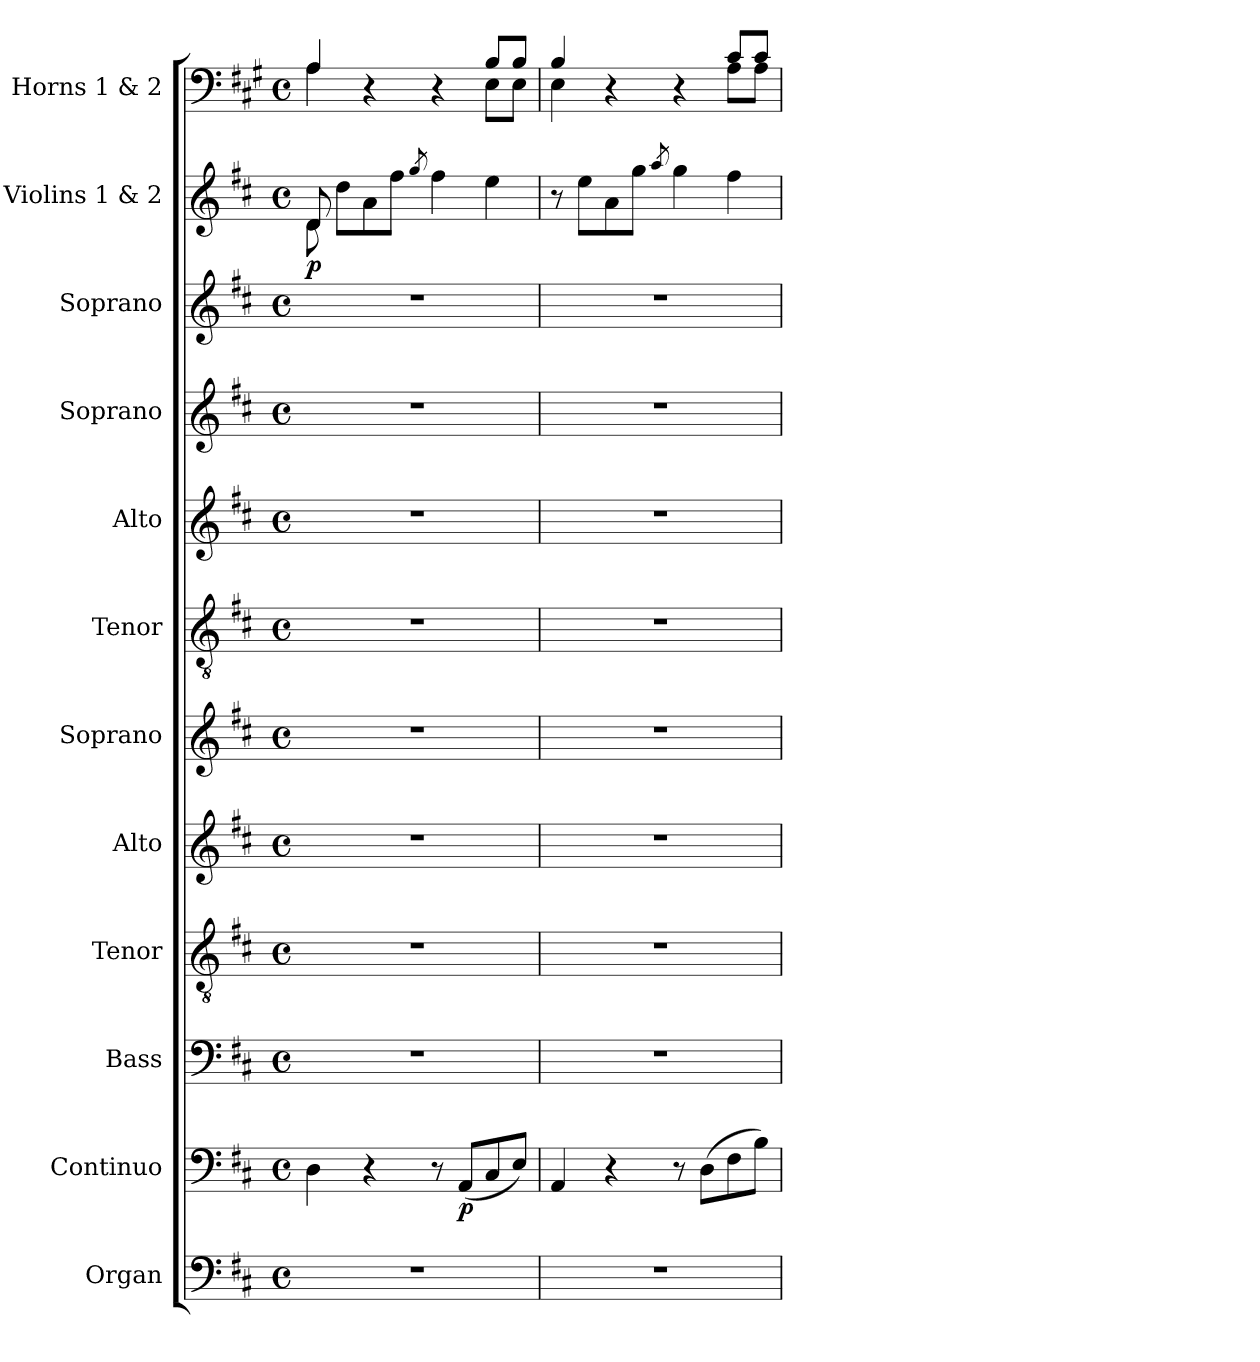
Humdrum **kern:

**kern	**kern	**dynam	**kern	**kern	**kern	**kern	**kern	**kern	**kern	**kern	**kern	**dynam	**kern
*part12	*part11	*part11	*part10	*part9	*part8	*part7	*part6	*part5	*part4	*part3	*part2	*part2	*part1
*staff12	*staff11	*staff11	*staff10	*staff9	*staff8	*staff7	*staff6	*staff5	*staff4	*staff3	*staff2	*staff2	*staff1
*I"Organ	*I"Continuo	*	*I"Bass	*I"Tenor	*I"Alto	*I"Soprano	*I"Tenor	*I"Alto	*I"Soprano	*I"Soprano	*I"Violins 1 & 2	*	*I"Horns 1 & 2
*I'Org.	*I'Cont.	*	*I'B.	*I'T.	*I'A.	*I'S.	*I'T.	*I'A.	*I'S.	*I'S.	*I'Vlns	*	*I'Hns.
!!LO:PB:g=z
*clefF4	*clefF4	*	*clefF4	*clefGv2	*clefG2	*clefG2	*clefGv2	*clefG2	*clefG2	*clefG2	*clefG2	*	*clefF4
*	*	*	*	*ITrd7c12	*	*	*ITrd7c12	*	*	*	*	*	*ITrd4c7
*k[f#c#]	*k[f#c#]	*	*k[f#c#]	*k[f#c#]	*k[f#c#]	*k[f#c#]	*k[f#c#]	*k[f#c#]	*k[f#c#]	*k[f#c#]	*k[f#c#]	*	*k[f#c#]
*D:	*D:	*	*D:	*D:	*D:	*D:	*D:	*D:	*D:	*D:	*D:	*	*D:
*M4/4	*M4/4	*	*M4/4	*M4/4	*M4/4	*M4/4	*M4/4	*M4/4	*M4/4	*M4/4	*M4/4	*	*M4/4
*met(c)	*met(c)	*	*met(c)	*met(c)	*met(c)	*met(c)	*met(c)	*met(c)	*met(c)	*met(c)	*met(c)	*	*met(c)
=1	=1	=1	=1	=1	=1	=1	=1	=1	=1	=1	=1	=1	=1
*	*	*	*	*	*	*	*	*	*	*	*^	*	*^
1r	4Di\	.	1r	1r	1r	1r	1r	1r	1r	1r	8di/	8di\	p	4Di/	4Di\
.	.	.	.	.	.	.	.	.	.	.	8ddi\L	8ryy	.	.	.
.	4r	.	.	.	.	.	.	.	.	.	8ai\	4ryy	.	4r	4ryy
.	.	.	.	.	.	.	.	.	.	.	8ff#i\J	.	.	.	.
.	.	.	.	.	.	.	.	.	.	.	8qggi/	.	.	.	.
.	8r	.	.	.	.	.	.	.	.	.	4ff#i\	2ryy	.	4r	4ryy
.	(8AAi/L	p	.	.	.	.	.	.	.	.	.	.	.	.	.
.	8C#i/	.	.	.	.	.	.	.	.	.	4eei\	.	.	8Ei/L	8AAi\L
.	8Ei/J)	.	.	.	.	.	.	.	.	.	.	.	.	8Ei/J	8AAi\J
*	*	*	*	*	*	*	*	*	*	*	*v	*v	*	*	*
=2	=2	=2	=2	=2	=2	=2	=2	=2	=2	=2	=2	=2	=2	=2
1r	4AAi/	.	1r	1r	1r	1r	1r	1r	1r	1r	8r	.	4Ei/	4AAi\
.	.	.	.	.	.	.	.	.	.	.	8eei\L	.	.	.
.	4r	.	.	.	.	.	.	.	.	.	8ai\	.	4r	4ryy
.	.	.	.	.	.	.	.	.	.	.	8ggi\J	.	.	.
.	.	.	.	.	.	.	.	.	.	.	8qaai/	.	.	.
.	8r	.	.	.	.	.	.	.	.	.	4ggi\	.	4r	4ryy
.	(8Di\L	.	.	.	.	.	.	.	.	.	.	.	.	.
.	8F#i\	.	.	.	.	.	.	.	.	.	4ff#i\	.	8F#i/L	8Di\L
.	8Bi\J)	.	.	.	.	.	.	.	.	.	.	.	8F#i/J	8Di\J
*	*	*	*	*	*	*	*	*	*	*	*	*	*v	*v
=	=	=	=	=	=	=	=	=	=	=	=	=	=
*-	*-	*-	*-	*-	*-	*-	*-	*-	*-	*-	*-	*-	*-
